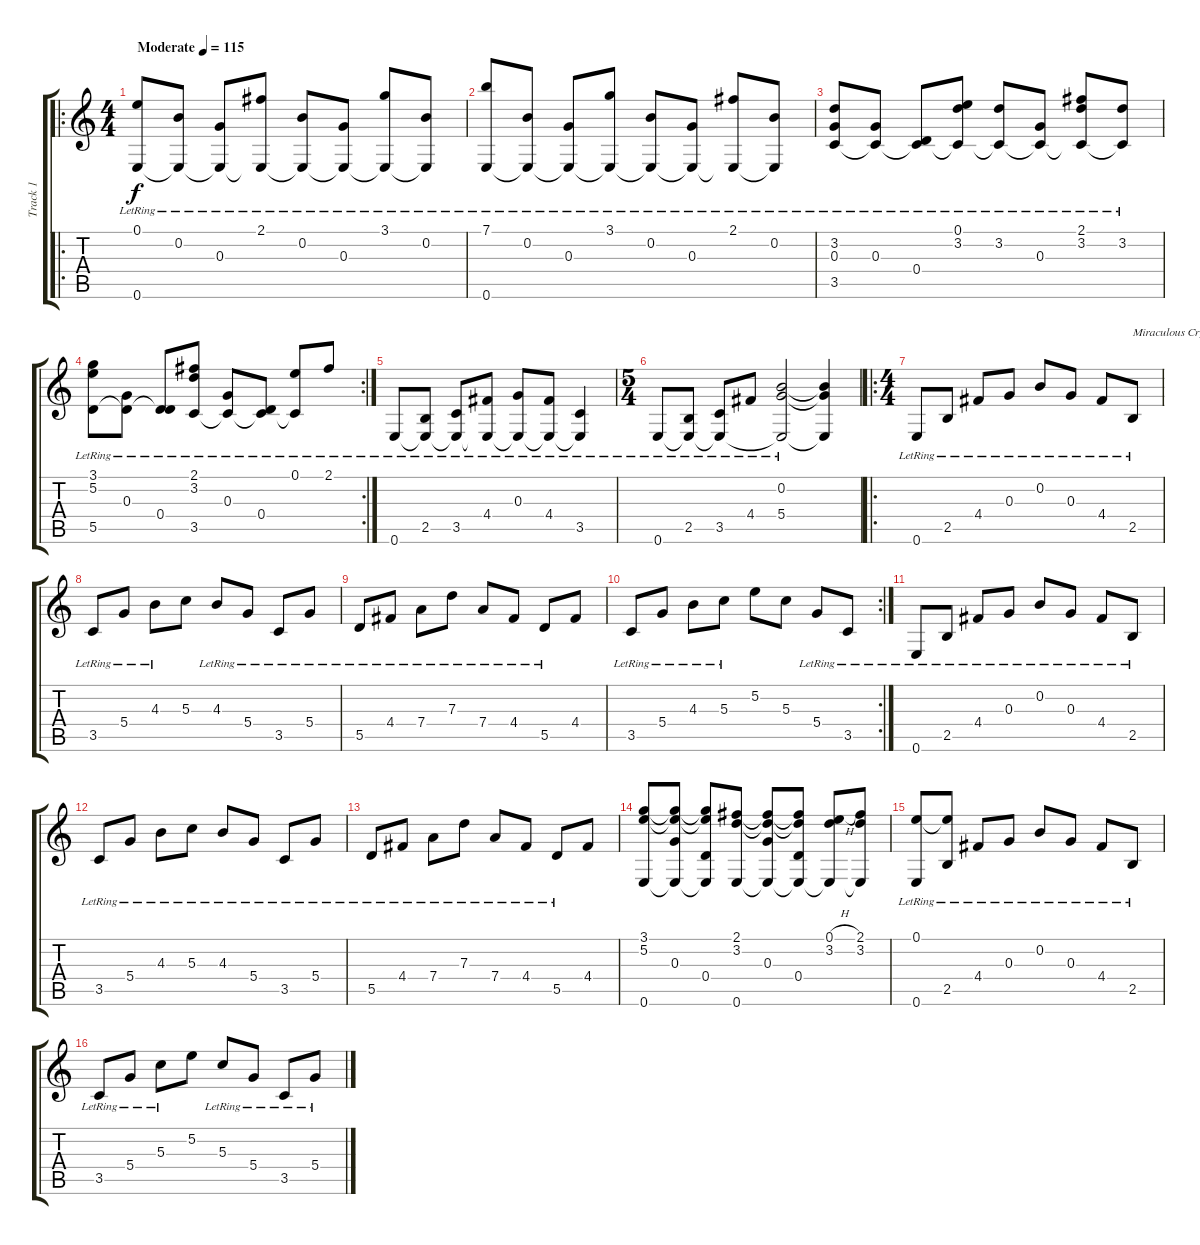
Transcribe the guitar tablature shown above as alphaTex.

\track ("Track 1" "Track 1") {instrument acousticguitarsteel}
\staff {score tabs}
\tuning (E4 B3 G3 D3 A2 E2) {hide}
\ro
\ts (4 4)
\tempo (115 "Moderate")
\clef g2
\ks c
(0.1{lr} 0.6{lr}).8{dy f instrument acousticguitarsteel} (0.2{lr} 0.6{t}).8 (0.3{lr} 0.6{t}).8 (2.1{lr} 0.6{t}).8 (0.2{lr} 0.6{t}).8 (0.3{lr} 0.6{t}).8 (3.1{lr} 0.6{t}).8 (0.2{lr} 0.6{t}).8 |
(7.1{lr} 0.6{lr}).8 (0.2{lr} 0.6{t}).8 (0.3{lr} 0.6{t}).8 (3.1{lr} 0.6{t}).8 (0.2{lr} 0.6{t}).8 (0.3{lr} 0.6{t}).8 (2.1{lr} 0.6{t}).8 (0.2{lr} 0.6{t}).8 |
(3.2{lr} 0.3{lr} 3.5{lr}).8 (0.3{lr} 3.5{t}).8 (0.4{lr} 3.5{t}).8 (0.1{lr} 3.2{lr} 3.5{t}).8 (3.2{lr} 3.5{t}).8 (0.3{lr} 3.5{t}).8 (2.1{lr} 3.2{lr} 3.5{t}).8 (3.2{lr} 3.5{t}).8 |
\rc 2
(3.1{lr} 5.2{lr} 5.5{lr}).8 (0.3{lr} 5.5{t}).8 (0.4{lr} 5.5{t}).8 (2.1{lr} 3.2{lr} 3.5{lr}).8 (0.3{lr} 3.5{t}).8 (0.4{lr} 3.5{t}).8 (0.1{lr} 3.5{t}).8 2.1{lr}.8 |
0.6{lr}.8 (2.5{lr} 0.6{t}).8 (3.5{lr} 0.6{t}).8 (4.4{lr} 0.6{t}).8 (0.3{lr} 0.6{t}).8 (4.4{lr} 0.6{t}).8 (3.5{lr} 0.6{t}).4 |
\ts (5 4)
0.6{lr}.8 (2.5{lr} 0.6{t}).8 (3.5{lr} 0.6{t}).8 4.4{lr}.8 (0.2{lr} 5.4{lr} 0.6{t}).2 (0.2{t} 5.4{t} 0.6{t}).4 |
\ro
\ts (4 4)
0.6{lr}.8 2.5{lr}.8 4.4{lr}.8 0.3{lr}.8 0.2{lr}.8 0.3{lr}.8 4.4{lr}.8 2.5{lr}.8{txt "Miraculous Crystal..."} |
3.5{lr}.8 5.4{lr}.8 4.3{lr}.8 5.3.8 4.3{lr}.8 5.4{lr}.8 3.5{lr}.8 5.4{lr}.8 |
5.5{lr}.8 4.4{lr}.8 7.4{lr}.8 7.3{lr}.8 7.4{lr}.8 4.4{lr}.8 5.5{lr}.8 4.4.8 |
\rc 2
3.5{lr}.8 5.4{lr}.8 4.3{lr}.8 5.3{lr}.8 5.2.8 5.3.8 5.4{lr}.8 3.5{lr}.8 |
0.6{lr}.8 2.5{lr}.8 4.4{lr}.8 0.3{lr}.8 0.2{lr}.8 0.3{lr}.8 4.4{lr}.8 2.5{lr}.8 |
3.5{lr}.8 5.4{lr}.8 4.3{lr}.8 5.3{lr}.8 4.3{lr}.8 5.4{lr}.8 3.5{lr}.8 5.4{lr}.8 |
5.5{lr}.8 4.4{lr}.8 7.4{lr}.8 7.3{lr}.8 7.4{lr}.8 4.4{lr}.8 5.5{lr}.8 4.4.8 |
(3.1 5.2 0.6).8 (3.1{t} 5.2{t} 0.3 0.6{t}).8 (3.1{t} 5.2{t} 0.4 0.6{t}).8 (2.1 3.2 0.6).8 (2.1{t} 3.2{t} 0.3 0.6{t}).8 (2.1{t} 3.2{t} 0.4 0.6{t}).8 (0.1{h} 3.2 0.6{t}).8 (2.1 3.2 0.6{t}).8 |
(0.1 0.6{lr}).8 (0.1{t} 2.5{lr}).8 4.4{lr}.8 0.3{lr}.8 0.2{lr}.8 0.3{lr}.8 4.4{lr}.8 2.5{lr}.8 |
3.5{lr}.8 5.4{lr}.8 5.3{lr}.8 5.2.8 5.3{lr}.8 5.4{lr}.8 3.5{lr}.8 5.4{lr}.8
